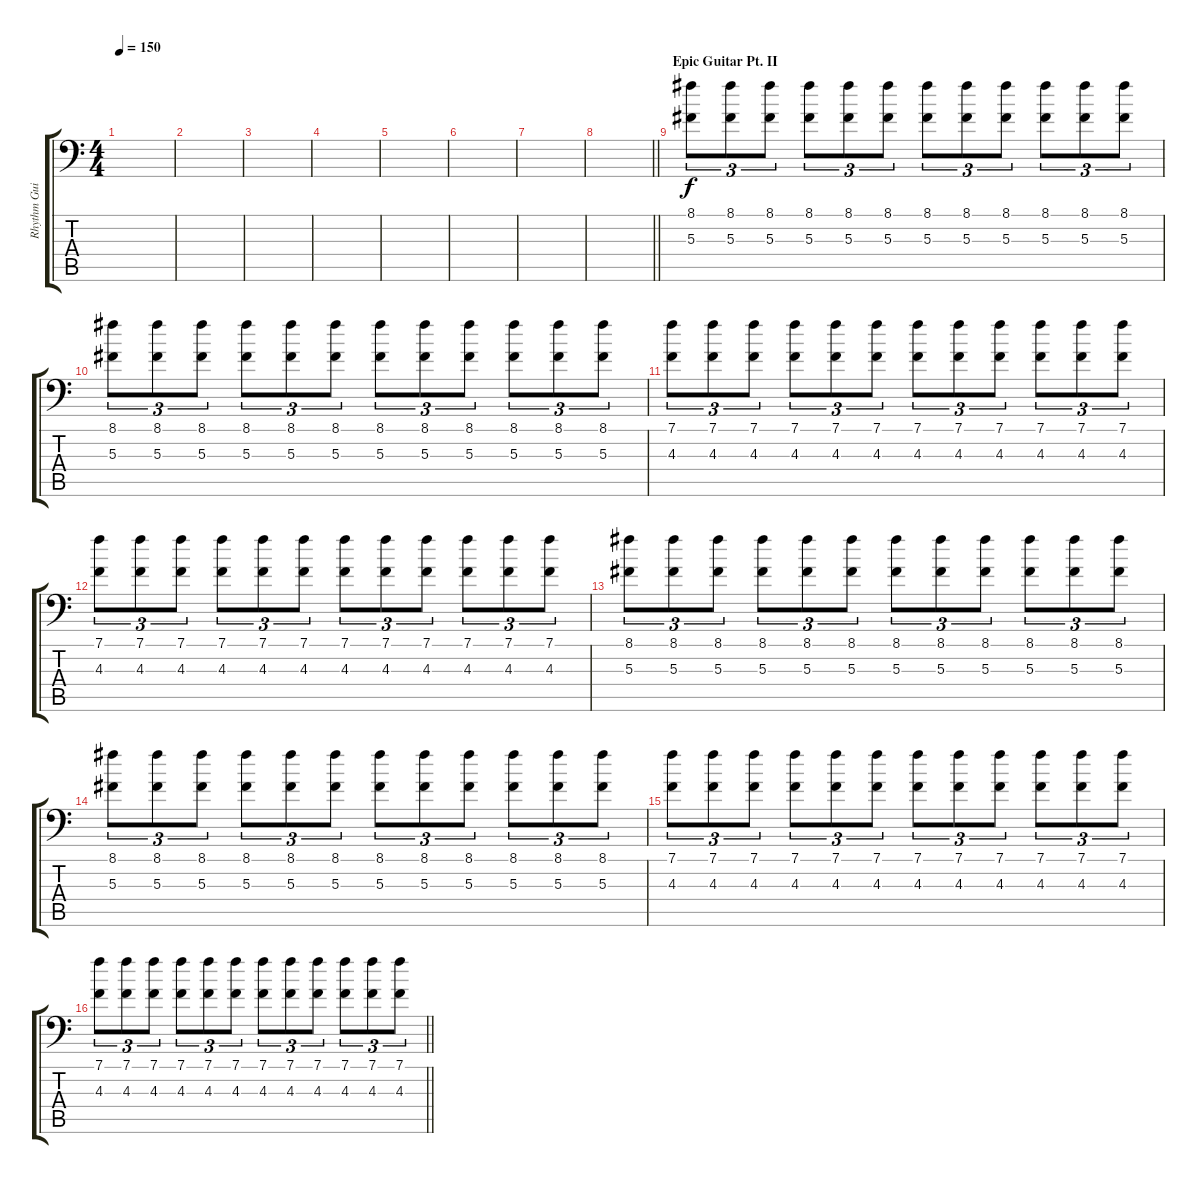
\track ("Rhythm Guitar I" "Rhythm Gui") {instrument distortionguitar}
\staff {score tabs}
\tuning (Bb3 F3 Db3 Ab2 Eb2 Bb1) {hide}
\ts (4 4)
\tempo 150
\clef f4
\ks c
|
|
|
|
|
|
|
\barLineRight lightlight
|
\section ("" "Epic Guitar Pt. II")
(8.1 5.3).8{tu (3 2) volume 14} (8.1 5.3).8{tu (3 2)} (8.1 5.3).8{tu (3 2)} (8.1 5.3).8{tu (3 2)} (8.1 5.3).8{tu (3 2)} (8.1 5.3).8{tu (3 2)} (8.1 5.3).8{tu (3 2)} (8.1 5.3).8{tu (3 2)} (8.1 5.3).8{tu (3 2)} (8.1 5.3).8{tu (3 2)} (8.1 5.3).8{tu (3 2)} (8.1 5.3).8{tu (3 2)} |
(8.1 5.3).8{tu (3 2)} (8.1 5.3).8{tu (3 2)} (8.1 5.3).8{tu (3 2)} (8.1 5.3).8{tu (3 2)} (8.1 5.3).8{tu (3 2)} (8.1 5.3).8{tu (3 2)} (8.1 5.3).8{tu (3 2)} (8.1 5.3).8{tu (3 2)} (8.1 5.3).8{tu (3 2)} (8.1 5.3).8{tu (3 2)} (8.1 5.3).8{tu (3 2)} (8.1 5.3).8{tu (3 2)} |
(7.1 4.3).8{tu (3 2)} (7.1 4.3).8{tu (3 2)} (7.1 4.3).8{tu (3 2)} (7.1 4.3).8{tu (3 2)} (7.1 4.3).8{tu (3 2)} (7.1 4.3).8{tu (3 2)} (7.1 4.3).8{tu (3 2)} (7.1 4.3).8{tu (3 2)} (7.1 4.3).8{tu (3 2)} (7.1 4.3).8{tu (3 2)} (7.1 4.3).8{tu (3 2)} (7.1 4.3).8{tu (3 2)} |
(7.1 4.3).8{tu (3 2)} (7.1 4.3).8{tu (3 2)} (7.1 4.3).8{tu (3 2)} (7.1 4.3).8{tu (3 2)} (7.1 4.3).8{tu (3 2)} (7.1 4.3).8{tu (3 2)} (7.1 4.3).8{tu (3 2)} (7.1 4.3).8{tu (3 2)} (7.1 4.3).8{tu (3 2)} (7.1 4.3).8{tu (3 2)} (7.1 4.3).8{tu (3 2)} (7.1 4.3).8{tu (3 2)} |
(8.1 5.3).8{tu (3 2)} (8.1 5.3).8{tu (3 2)} (8.1 5.3).8{tu (3 2)} (8.1 5.3).8{tu (3 2)} (8.1 5.3).8{tu (3 2)} (8.1 5.3).8{tu (3 2)} (8.1 5.3).8{tu (3 2)} (8.1 5.3).8{tu (3 2)} (8.1 5.3).8{tu (3 2)} (8.1 5.3).8{tu (3 2)} (8.1 5.3).8{tu (3 2)} (8.1 5.3).8{tu (3 2)} |
(8.1 5.3).8{tu (3 2)} (8.1 5.3).8{tu (3 2)} (8.1 5.3).8{tu (3 2)} (8.1 5.3).8{tu (3 2)} (8.1 5.3).8{tu (3 2)} (8.1 5.3).8{tu (3 2)} (8.1 5.3).8{tu (3 2)} (8.1 5.3).8{tu (3 2)} (8.1 5.3).8{tu (3 2)} (8.1 5.3).8{tu (3 2)} (8.1 5.3).8{tu (3 2)} (8.1 5.3).8{tu (3 2)} |
(7.1 4.3).8{tu (3 2)} (7.1 4.3).8{tu (3 2)} (7.1 4.3).8{tu (3 2)} (7.1 4.3).8{tu (3 2)} (7.1 4.3).8{tu (3 2)} (7.1 4.3).8{tu (3 2)} (7.1 4.3).8{tu (3 2)} (7.1 4.3).8{tu (3 2)} (7.1 4.3).8{tu (3 2)} (7.1 4.3).8{tu (3 2)} (7.1 4.3).8{tu (3 2)} (7.1 4.3).8{tu (3 2)} |
\barLineRight lightlight
(7.1 4.3).8{tu (3 2)} (7.1 4.3).8{tu (3 2)} (7.1 4.3).8{tu (3 2)} (7.1 4.3).8{tu (3 2)} (7.1 4.3).8{tu (3 2)} (7.1 4.3).8{tu (3 2)} (7.1 4.3).8{tu (3 2)} (7.1 4.3).8{tu (3 2)} (7.1 4.3).8{tu (3 2)} (7.1 4.3).8{tu (3 2)} (7.1 4.3).8{tu (3 2)} (7.1 4.3).8{tu (3 2)}
